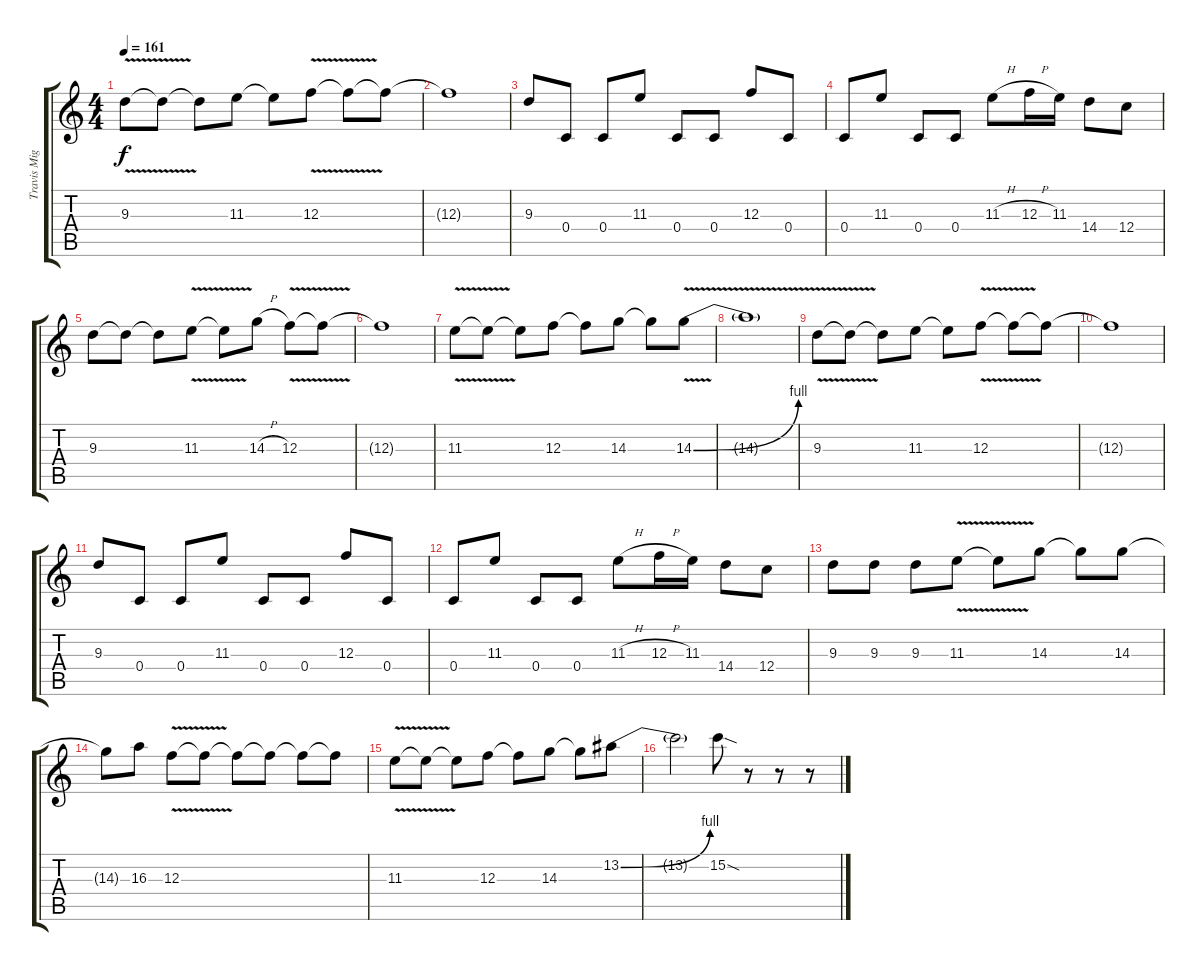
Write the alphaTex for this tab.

\track ("Travis Miguel" "Travis Mig") {instrument distortionguitar}
\staff {score tabs}
\tuning (D4 A3 F3 C3 G2 C2) {hide}
\ts (4 4)
\tempo 161
\clef g2
\ks c
9.3{v}.8{dy f} 9.3{t}.8 9.3{t}.8 11.3.8 11.3{t}.8 12.3{v}.8 12.3{t}.8 12.3{t}.8 |
12.3{t}.1 |
9.3.8 0.4.8 0.4.8 11.3.8 0.4.8 0.4.8 12.3.8 0.4.8 |
0.4.8 11.3.8 0.4.8 0.4.8 11.3{h}.8 12.3{h}.16 11.3.16 14.4.8 12.4.8 |
9.3.8 9.3{t}.8 9.3{t}.8 11.3{v}.8 11.3{t}.8 14.3{h}.8 12.3{v}.8 12.3{t}.8 |
12.3{t}.1 |
11.3{v}.8 11.3{t}.8 11.3{t}.8 12.3.8 12.3{t}.8 14.3.8 14.3{t}.8 14.3{be (bend 0 0 60 4) v}.8 |
14.3{t}.1 |
9.3{v}.8 9.3{t}.8 9.3{t}.8 11.3.8 11.3{t}.8 12.3{v}.8 12.3{t}.8 12.3{t}.8 |
12.3{t}.1 |
9.3.8 0.4.8 0.4.8 11.3.8 0.4.8 0.4.8 12.3.8 0.4.8 |
0.4.8 11.3.8 0.4.8 0.4.8 11.3{h}.8 12.3{h}.16 11.3.16 14.4.8 12.4.8 |
9.3.8 9.3.8 9.3.8 11.3{v}.8 11.3{t}.8 14.3.8 14.3{t}.8 14.3.8 |
14.3{t}.8 16.3.8 12.3{v}.8 12.3{t}.8 12.3{t}.8 12.3{t}.8 12.3{t}.8 12.3{t}.8 |
11.3{v}.8 11.3{t}.8 11.3{t}.8 12.3.8 12.3{t}.8 14.3.8 14.3{t}.8 13.2{be (bend 0 0 60 4)}.8 |
13.2{t}.2 15.2{sod}.8 r.8 r.8 r.8
